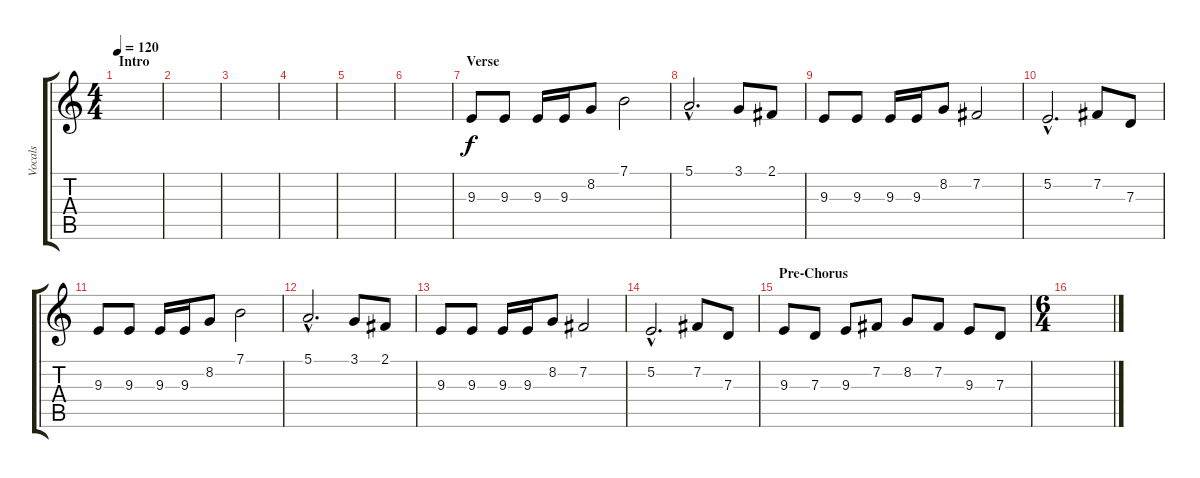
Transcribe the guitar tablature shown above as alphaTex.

\track ("Vocals" "Vocals") {instrument clarinet}
\staff {score tabs}
\tuning (E4 B3 G3 D3 A2 E2) {hide}
\ts (4 4)
\section ("" "Intro")
\tempo 120
\clef g2
\ks c
|
|
|
|
|
|
\section ("" "Verse")
9.3.8 9.3.8 9.3.16 9.3.16 8.2.8 7.1.2 |
5.1{hac}.2{d} 3.1.8 2.1.8 |
9.3.8 9.3.8 9.3.16 9.3.16 8.2.8 7.2.2 |
5.2{hac}.2{d} 7.2.8 7.3.8 |
9.3.8 9.3.8 9.3.16 9.3.16 8.2.8 7.1.2 |
5.1{hac}.2{d} 3.1.8 2.1.8 |
9.3.8 9.3.8 9.3.16 9.3.16 8.2.8 7.2.2 |
5.2{hac}.2{d} 7.2.8 7.3.8 |
\section ("" "Pre-Chorus")
9.3.8 7.3.8 9.3.8 7.2.8 8.2.8 7.2.8 9.3.8 7.3.8 |
\ts (6 4)
